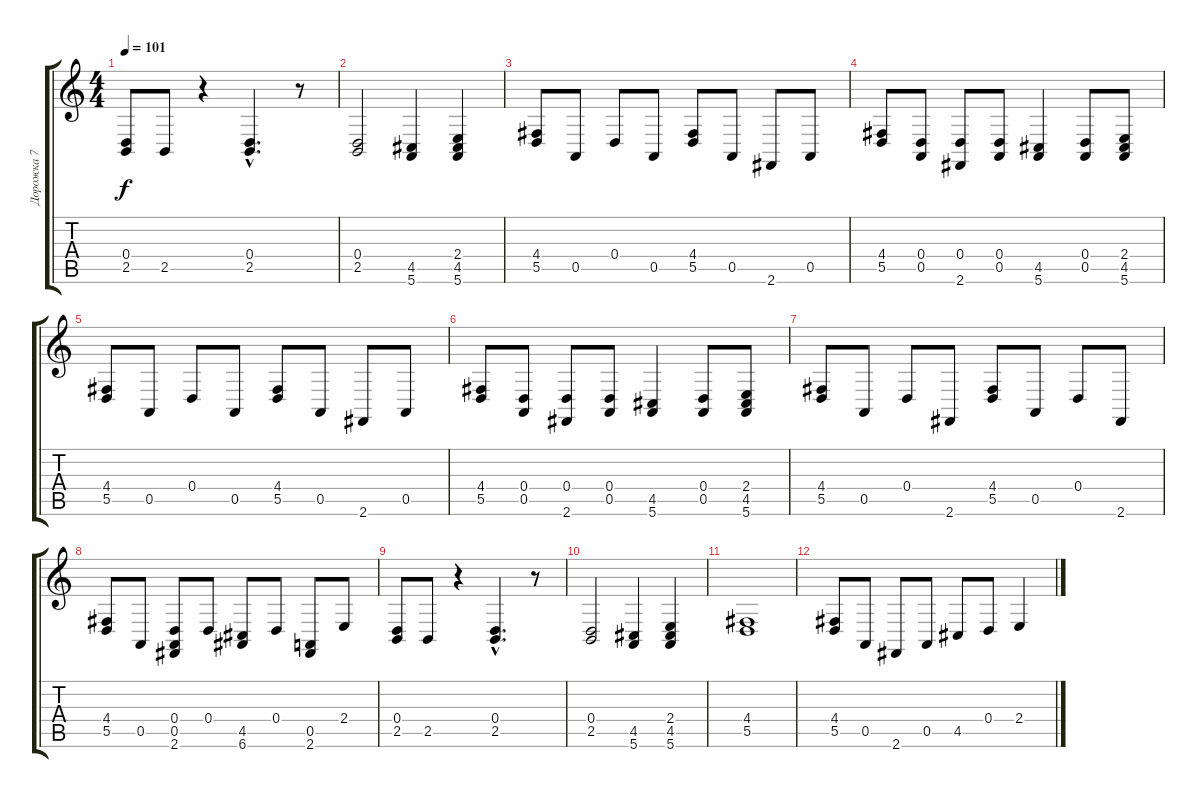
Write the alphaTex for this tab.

\track ("Дорожка 7" "Дорожка 7") {instrument fx5brightness}
\staff {score tabs}
\tuning (E4 B3 G3 D3 A2 E2) {hide}
\ts (4 4)
\tempo 101
\clef g2
\ks c
(0.4 2.5).8{dy f} 2.5.8 r.4 (0.4{hac} 2.5{hac}).4{d} r.8 |
(0.4 2.5).2 (4.5 5.6).4 (2.4 4.5 5.6).4 |
(4.4 5.5).8 0.5.8 0.4.8 0.5.8 (4.4 5.5).8 0.5.8 2.6.8 0.5.8 |
(4.4 5.5).8 (0.4 0.5).8 (0.4 2.6).8 (0.4 0.5).8 (4.5 5.6).4 (0.4 0.5).8 (2.4 4.5 5.6).8 |
(4.4 5.5).8 0.5.8 0.4.8 0.5.8 (4.4 5.5).8 0.5.8 2.6.8 0.5.8 |
(4.4 5.5).8 (0.4 0.5).8 (0.4 2.6).8 (0.4 0.5).8 (4.5 5.6).4 (0.4 0.5).8 (2.4 4.5 5.6).8 |
(4.4 5.5).8 0.5.8 0.4.8 2.6.8 (4.4 5.5).8 0.5.8 0.4.8 2.6.8 |
(4.4 5.5).8 0.5.8 (0.4 0.5 2.6).8 0.4.8 (4.5 6.6).8 0.4.8 (0.5 2.6).8 2.4.8 |
(0.4 2.5).8 2.5.8 r.4 (0.4{hac} 2.5{hac}).4{d} r.8 |
(0.4 2.5).2 (4.5 5.6).4 (2.4 4.5 5.6).4 |
(4.4 5.5).1 |
(4.4 5.5).8 0.5.8 2.6.8 0.5.8 4.5.8 0.4.8 2.4.4
